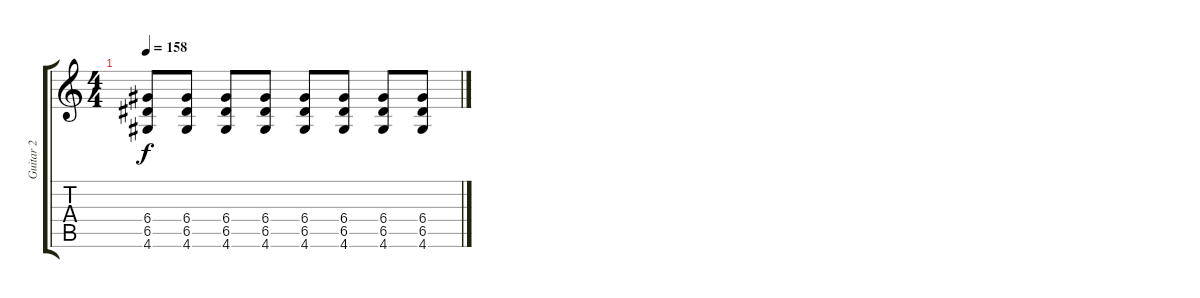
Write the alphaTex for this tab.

\track ("Guitar 2" "Guitar 2") {instrument distortionguitar}
\staff {score tabs}
\tuning (E4 B3 G3 D3 A2 E2) {hide}
\ts (4 4)
\tempo 158
\clef g2
\ks c
(6.4 6.5 4.6).8{dy f} (6.4 6.5 4.6).8 (6.4 6.5 4.6).8 (6.4 6.5 4.6).8 (6.4 6.5 4.6).8 (6.4 6.5 4.6).8 (6.4 6.5 4.6).8 (6.4 6.5 4.6).8
